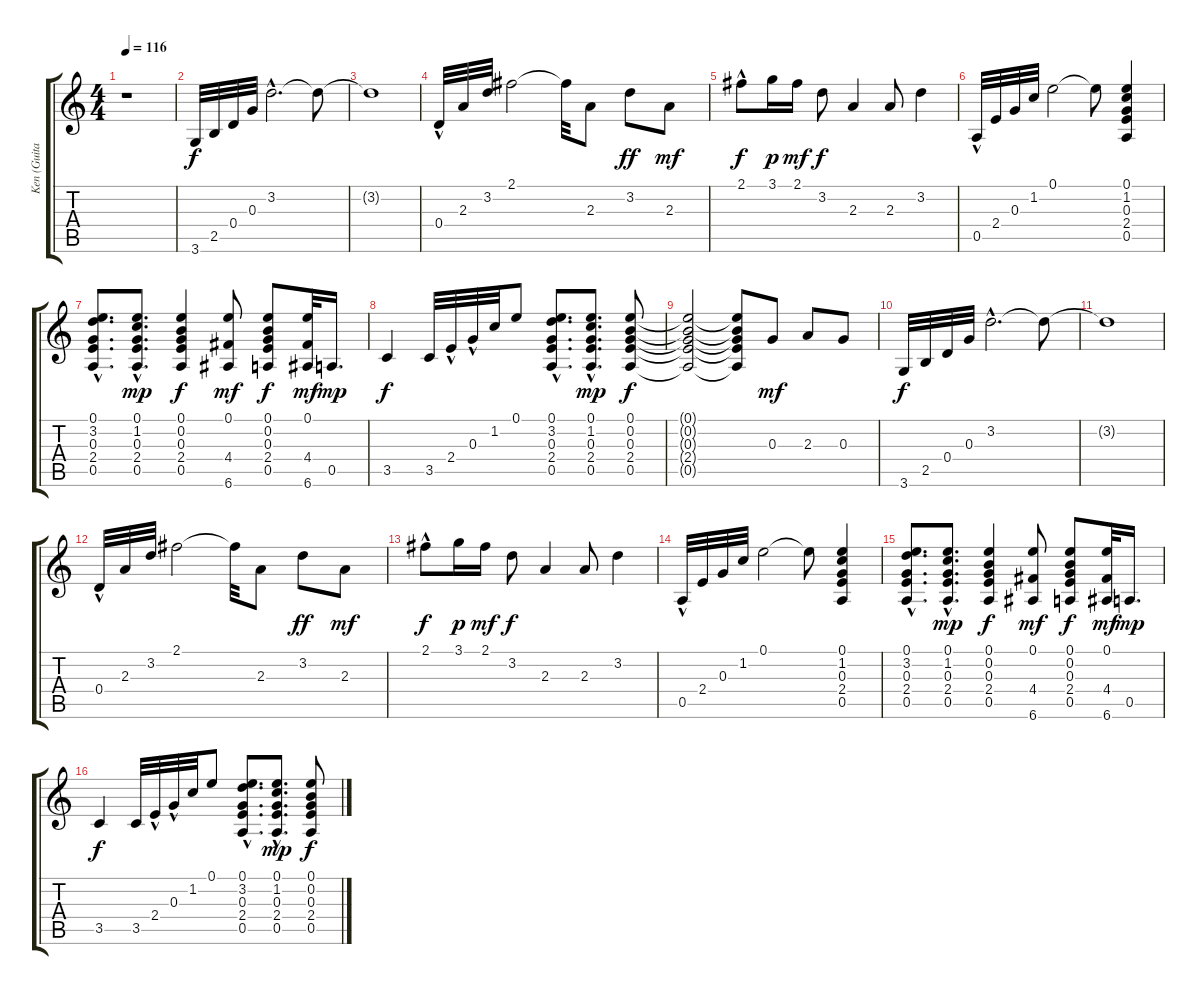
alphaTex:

\track ("Ken (Guitar)" "Ken (Guita") {instrument distortionguitar}
\staff {score tabs}
\tuning (E4 B3 G3 D3 A2 E2) {hide}
\ts (4 4)
\tempo 116
\clef g2
\ks c
r.1{dy f instrument distortionguitar} |
3.6.32{instrument electricguitarclean} 2.5.32 0.4.32 0.3.32 3.2{hac}.2{d} 3.2{t}.8 |
3.2{t}.1 |
0.4{hac}.32 2.3.32 3.2.32 2.1.2 2.1{t}.32 2.3.8 3.2.8{dy ff} 2.3.8{dy mf} |
2.1{hac}.8{dy f} 3.1.16{dy p} 2.1.16{dy mf} 3.2.8{dy f} 2.3.4 2.3.8 3.2.4 |
0.5{hac}.32 2.4.32 0.3.32 1.2.32 0.1.2 0.1{t}.8 (0.1 1.2 0.3 2.4 0.5).4 |
(0.1{hac} 3.2{hac} 0.3{hac} 2.4{hac} 0.5{hac}).8{d} (0.1{hac} 1.2{hac} 0.3{hac} 2.4{hac} 0.5{hac}).8{d dy mp} (0.1 0.2 0.3 2.4 0.5).4{dy f} (0.1 4.4 6.6).8{dy mf} (0.1 0.2 0.3 2.4 0.5).8{dy f} (0.1 4.4 6.6).32{dy mf} 0.5.16{d dy mp} |
3.5.4{dy f} 3.5.32 2.4{hac}.32 0.3{hac}.32 1.2.32 0.1.8 (0.1{hac} 3.2{hac} 0.3{hac} 2.4{hac} 0.5{hac}).8{d} (0.1{hac} 1.2{hac} 0.3{hac} 2.4{hac} 0.5{hac}).8{d dy mp} (0.1 0.2 0.3 2.4 0.5).8{dy f} |
(0.1{t} 0.2{t} 0.3{t} 2.4{t} 0.5{t}).2 (0.1{t} 0.2{t} 0.3{t} 2.4{t} 0.5{t}).8 0.3.8{dy mf} 2.3.8 0.3.8 |
3.6.32{dy f} 2.5.32 0.4.32 0.3.32 3.2{hac}.2{d} 3.2{t}.8 |
3.2{t}.1 |
0.4{hac}.32 2.3.32 3.2.32 2.1.2 2.1{t}.32 2.3.8 3.2.8{dy ff} 2.3.8{dy mf} |
2.1{hac}.8{dy f} 3.1.16{dy p} 2.1.16{dy mf} 3.2.8{dy f} 2.3.4 2.3.8 3.2.4 |
0.5{hac}.32 2.4.32 0.3.32 1.2.32 0.1.2 0.1{t}.8 (0.1 1.2 0.3 2.4 0.5).4 |
(0.1{hac} 3.2{hac} 0.3{hac} 2.4{hac} 0.5{hac}).8{d} (0.1{hac} 1.2{hac} 0.3{hac} 2.4{hac} 0.5{hac}).8{d dy mp} (0.1 0.2 0.3 2.4 0.5).4{dy f} (0.1 4.4 6.6).8{dy mf} (0.1 0.2 0.3 2.4 0.5).8{dy f} (0.1 4.4 6.6).32{dy mf} 0.5.16{d dy mp} |
3.5.4{dy f} 3.5.32 2.4{hac}.32 0.3{hac}.32 1.2.32 0.1.8 (0.1{hac} 3.2{hac} 0.3{hac} 2.4{hac} 0.5{hac}).8{d} (0.1{hac} 1.2{hac} 0.3{hac} 2.4{hac} 0.5{hac}).8{d dy mp} (0.1 0.2 0.3 2.4 0.5).8{dy f}
